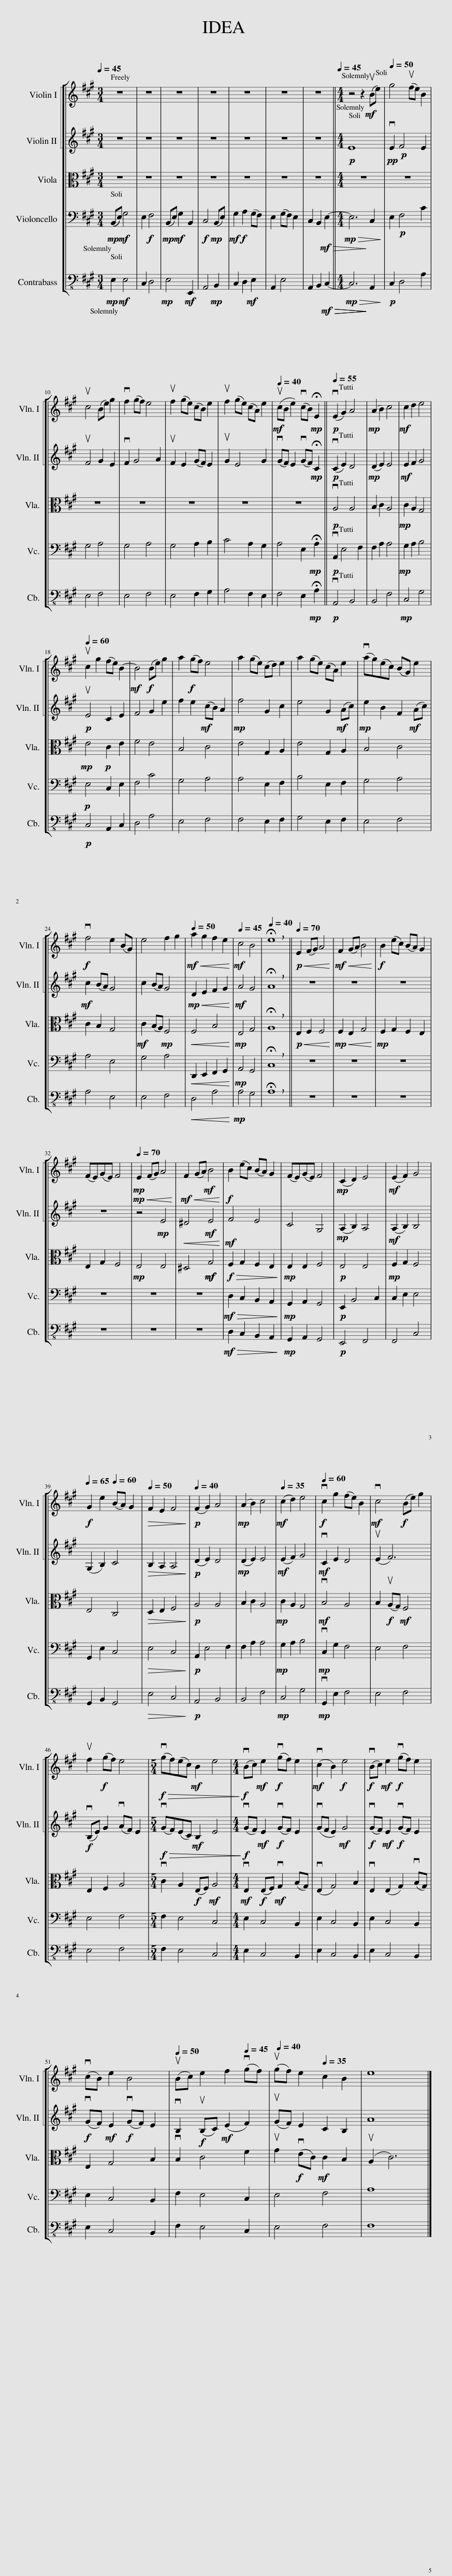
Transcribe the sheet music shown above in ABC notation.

X:1
%%score [ [ 1 2 ] 3 4 5 ]
L:1/8
Q:1/4=45
M:3/4
I:linebreak $
K:A
V:1 treble
V:2 treble
V:3 alto
V:4 bass
V:5 bass transpose=-12
V:1
 z6 | z6 | z6 | z6 | z6 | %5
 z6 | z6 ||[M:4/4][Q:1/4=45] z4 z2!mf! (uBe) |[Q:1/4=50] g4 (ufe) B2 |$ uc4 (Be) g2 | %10
 vf2 (gf) e4 | uf2 (ge) (cB) e2 | uf2 (ge) (cA) e2 |!mf![Q:1/4=40] (ucB e2) (vcB)!mp! !fermata!E2 ||!p![Q:1/4=55] (vE2 G2) A4 | %15
!mp! (A2 B2) c4 |!mf! c2 d2 e4 |$[Q:1/4=60] uc2 g2 (fe) B2- |!mf! B4!f! (Be) g2 | a2!f! (gf) e4 | %20
 a2 (ge) (cd) e2 | a2 (ge) (cA) e2 | (vag)(ec) (BG) e2 |$!f! vf4 e2 (BG) | e4 f2 g2 | %25
[Q:1/4=50]!mf!!<(! a2 g2 f2 e2!<)! |[Q:1/4=45]!mf! c4 B4 |[Q:1/4=40] !breath!!fermata!e8 ||[Q:1/4=70]!p!!<(! E2 (FG) A4!<)! |!mf!!<(! F2 (GA) B4!<)! | %30
!f! B2 (ec) (BA) G2 |$ (FE)(GE) F4 |!mp!!mp![Q:1/4=70]!<(! E2 (FG) A4!<)! |!mf!!<(! F2 (GA)!mf! B4!<)! |!f! B2 (ec) (BA) G2 | %35
 (FE)(GE) F4 |!mp! (C2 D2) E4 |!mf! (E2 F2) G4 |$[Q:1/4=65]!f! G2 e2[Q:1/4=60] (BA) G2 |[Q:1/4=50]!>(! F2 E2 F4!>)! | %40
!p![Q:1/4=40] (F2 G2) A4 |!mp! (A2 B2) c4 |[Q:1/4=35]!mf! (c2 d2) e4 |[Q:1/4=60]!f! vc2 g2 (fe) B2 |!mf! vc4!f! (Be) g2 |$ %45
 uf2!f! (gf) e4 |[M:5/4]!f!!>(! (vgf)(ec)!mf! B2 e4!>)! |[M:4/4]!f! (vBc)!mf! e2!f! (vgf) e2 |!mf! (vc2 B2)!f! e4 |!f! (vBc)!mf! e2!f! (vgf) e2 |$ %50
 (vcB) e2 B4 |[Q:1/4=50] (uBc) e2 f2[Q:1/4=45] (vgf) |[Q:1/4=40] (ugf) e2[Q:1/4=35] c2 B2 | e8 |] %54
V:2
 z6 | z6 | z6 | z6 | z6 | %5
 z6 | z6 ||[M:4/4]!p! E8 |!pp! vE2!p! F4 E2 |$ uF4 G2 E2 | %10
 vF2 G4 A2 | uF2 E2 (GF) E2 | uG2 E4 G2 | (vGF) E2 (vGF)!mp! !fermata!C2 ||!p! (vC2 E2) D4 | %15
!mp! (D2 E2) E4 |!mf! E2 F2 G4 |$!p! uE4 C2 E2 | F4 G2 e2 | f2 e2!mf! (cB) A2 | %20
!mp! f4 G2 c2 | e4 G2!mf! (Ac) |!mp! e2 B2 F2!mf! (Ac) |$!mf! c2 (BA) G4 | c2 (BA) G4 | %25
!mp!!<(! D2 E2 F2 G2!<)! |!mf! A4 G4 | !breath!!fermata!A8 || z8 | z8 | %30
 z8 |$ z8 | z4!mp! E4 |!<(! ^D4!mf! E4!<)! |!mf! F4 E4 | %35
 C4 G,4 |!mp! (A,2 B,2) A,4 |!mf! (A,2 B,2) B,4 |$ (G,2 B,2) C4 |!>(! B,2 A,2 A,4!>)! | %40
!p! (D2 E2) D4 |!mp! (D2 E2) E4 |!mf! (E2 F2) G4 |!mf! vC2 E2 D4 | (uE2 F6) |$ %45
!f! (vB,E) G2 (vAF) E2 |[M:5/4]!f!!>(! (vGF)(EC)!mf! B,2 E4!>)! |[M:4/4]!f! (vGF)!mf! E2!f! (vGF) E2 | (vGF E2)!mf! G4 |!f! (vGF)!mf! E2!f! (vGF) E2 |$ %50
!f! (vGF)!mf! E2!f! (vGF) E2 | vB,2!f! (uB,C)!mf! (E2 F2) | (uGF) E2 C2 B,2 | A8 |] %54
V:3
 z6 | z6 | z6 | z6 | z6 | %5
 z6 | z6 ||[M:4/4] z8 | z8 |$ z8 | %10
 z8 | z8 | z8 | z8 ||!p! vA,4 A,4 | %15
 B,2 C2 A,4 |!mp! C2 A,2 G,4 |$!mp! E4!p! C2 E2 | F4 E4 | B,4 C4 | %20
 E4 G,2 A,2 | E4 G,2 A,2 | B,4 C4 |$ C2 B,2 G,4 |!mf! C2 (B,A,)!mp! F,4 | %25
!<(! F,4 B,4!<)! |!mp! E,4 G,4 | !breath!!fermata!A,8 ||!p!!<(! E,2 F,2 F,4!<)! |!mp!!<(! F,2 E,2 G,4!<)! | %30
!mp! F,2 G,2 F,2 E,2 |$ E,2 G,2 F,4 |!mp! E,4 E,4 | ^D,4!mf!!mf! G,4 |!f!!>(! F,2 G,2 F,2 E,2!>)! | %35
!mp! E,2 E,2 F,4 |!p! E,4 E,4 |!mp! F,2 G,2 F,4 |$ E,4 C,4 |!>(! D,2 E,2 F,4!>)! | %40
!p! A,4 A,4 | B,2 C2 A,4 |!mp! C2 A,2 G,4 |!mf! vB,4 A,4 | B,2!f! (uA,G,)!mf! F,4 |$ %45
 E,2 F,2 A,4 |[M:5/4] vC2 A,2!f! (E,F,)!mf! A,4 |[M:4/4]!mf! vE,2!f! (E,F,)!mf! vG,2 (B,G,) | (vE,2 G,4) B,2 | vE,2 (E,2 G,2) (vB,G,) |$ %50
 E,2 G,4 B,2 | vB,2 C4 F2 | uG2!f! (vEC)!mf! C2 B,2 | (uA,2 C6) |] %54
V:4
!mp! ((B,,E,))!mf! G,4 | E,2!f! F,4 |!mp! (B,,E,)!mf! G,2 B,,2 |!f! C,4!mp! (B,,E,) |!mf! G,2!f! A,2 (G,F,) | %5
 E,2 (G,F,) E,2 | C,2 B,,2!mf!!>(! E,2- ||[M:4/4]!mp!!>(! E,6!>)! C,2!>)! | E,2!p! F,4 C2 |$ G,4 A,4 | %10
 G,4 A,4 | G,4 A,2 B,2 | C4 A,2 G,2 | A,4 E,2!mp! !fermata!A,2 ||!p! vA,,2 E,4 F,2 | %15
 F,2 A,2 A,4 |!mp! G,2 A,2 B,4 |$!p! E,4 C,2 E,2 | F,4 C4 | G,4 A,4 | %20
 A,4 E,2 F,2 | B,4 E,2 F,2 | G,4 A,4 |$ A,4 E,4 | G,4 A,4 | %25
!<(! D,,2 E,,2 F,,2 G,,2!<)! |!mp! A,,4 G,,4 | !breath!!fermata!C,8 || z8 | z8 | %30
 z8 |$ z8 | z8 | z8 |!mf!!>(! D,2 C,2 B,,2 A,,2!>)! | %35
!mp! G,,2 A,,2 G,,4 |!p! E,,2 B,,4 C,2 | C,2 E,2 E,4 |$ G,,2 E,2 C,4 |!>(! E,4 C,4!>)! | %40
!p! A,,2 E,4 F,2 | F,2 A,2 A,4 |!mp! G,2 A,2 B,4 |!mp! vC,2 G,2 F,4 | E,4 F,4 |$ %45
 E,4 F,4 |[M:5/4] F,2 E,4 C,4 |[M:4/4] E,2 C,4 B,,2 | E,2 C,4 B,,2 | E,2 C,4 B,,2 |$ %50
 E,2 C,4 B,,2 | F,2 E,4 C,2 | E,4 F,4 | A,8 |] %54
V:5
!mp! E,2!mf! E,4 | C,2 D,4 |!mp! E,4!mf! E,,2 | A,,4!mp! B,,2 | C,2 D,2!mf! E,2 | %5
 A,,2 E,4 | A,,2 B,,2!mf!!>(!!>(! C,2- ||[M:4/4]!mp!!>(! C,6!>)!!>)! A,,2!>)! |!p! C,2 D,4 A,2 |$ E,4 F,4 | %10
 E,4 F,4 | E,4 F,2 G,2 | A,4 F,2 E,2 | F,4 E,2!mp! !fermata!A,2 ||!p! vA,,4 B,,4 | %15
 B,,4 F,4 |!mp! C,4 G,4 |$!p! C,4 A,,2 C,2 | D,4 A,4 | E,4 F,4 | %20
 F,4 E,2 F,2 | G,4 E,2 F,2 | E,4 F,4 |$ A,4 E,4 | E,4 F,4 | %25
!<(! D,4 A,4!<)! |!mp! A,4 G,4 | !breath!!fermata!A,8 || z8 | z8 | %30
 z8 |$ z8 | z8 | z8 |!mf!!>(! D,2 C,2 B,,2 A,,2!>)! | %35
!mp! G,,2 A,,2 G,,4 |!p! E,,4 F,,4 | F,,4 C,4 |$ G,,2 B,,2 G,,4 |!>(! E,4 C,4!>)! | %40
!p! A,,4 B,,4 | B,,4 F,4 |!mp! C,4 G,4 |!mp! vG,,2 E,2 F,4 | E,4 F,4 |$ %45
 E,4 F,4 |[M:5/4] F,2 E,4 C,4 |[M:4/4] E,2 C,4 B,,2 | E,2 C,4 B,,2 | E,2 C,4 B,,2 |$ %50
 E,2 C,4 B,,2 | F,2 E,4 C,2 | E,4 F,4 | F,8 |] %54
